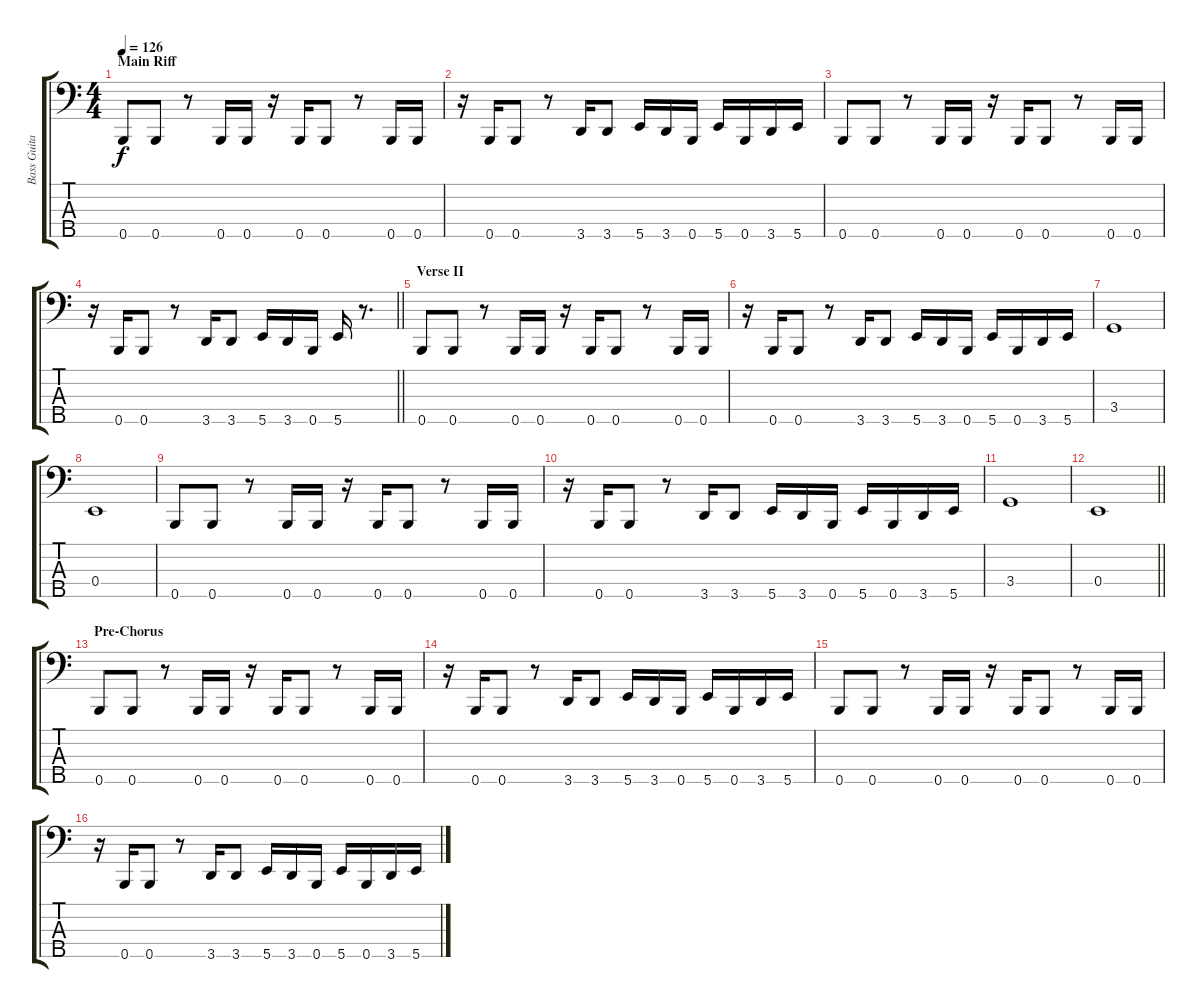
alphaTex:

\track ("Bass Guitar" "Bass Guita") {instrument electricbassfinger}
\staff {score tabs}
\tuning (G2 D2 A1 E1 B0) {hide}
\ts (4 4)
\section ("" "Main Riff")
\tempo 126
\clef f4
\ks c
0.5.8{dy f} 0.5.8 r.8 0.5.16 0.5.16 r.16 0.5.16 0.5.8 r.8 0.5.16 0.5.16 |
r.16 0.5.16 0.5.8 r.8 3.5.16 3.5.8 5.5.16 3.5.16 0.5.16 5.5.16 0.5.16 3.5.16 5.5.16 |
0.5.8 0.5.8 r.8 0.5.16 0.5.16 r.16 0.5.16 0.5.8 r.8 0.5.16 0.5.16 |
\barLineRight lightlight
r.16 0.5.16 0.5.8 r.8 3.5.16 3.5.8 5.5.16 3.5.16 0.5.16 5.5.16 r.8{d} |
\section ("" "Verse II")
0.5.8 0.5.8 r.8 0.5.16 0.5.16 r.16 0.5.16 0.5.8 r.8 0.5.16 0.5.16 |
r.16 0.5.16 0.5.8 r.8 3.5.16 3.5.8 5.5.16 3.5.16 0.5.16 5.5.16 0.5.16 3.5.16 5.5.16 |
3.4.1 |
0.4.1 |
0.5.8 0.5.8 r.8 0.5.16 0.5.16 r.16 0.5.16 0.5.8 r.8 0.5.16 0.5.16 |
r.16 0.5.16 0.5.8 r.8 3.5.16 3.5.8 5.5.16 3.5.16 0.5.16 5.5.16 0.5.16 3.5.16 5.5.16 |
3.4.1 |
\barLineRight lightlight
0.4.1 |
\section ("" "Pre-Chorus")
0.5.8 0.5.8 r.8 0.5.16 0.5.16 r.16 0.5.16 0.5.8 r.8 0.5.16 0.5.16 |
r.16 0.5.16 0.5.8 r.8 3.5.16 3.5.8 5.5.16 3.5.16 0.5.16 5.5.16 0.5.16 3.5.16 5.5.16 |
0.5.8 0.5.8 r.8 0.5.16 0.5.16 r.16 0.5.16 0.5.8 r.8 0.5.16 0.5.16 |
r.16 0.5.16 0.5.8 r.8 3.5.16 3.5.8 5.5.16 3.5.16 0.5.16 5.5.16 0.5.16 3.5.16 5.5.16
